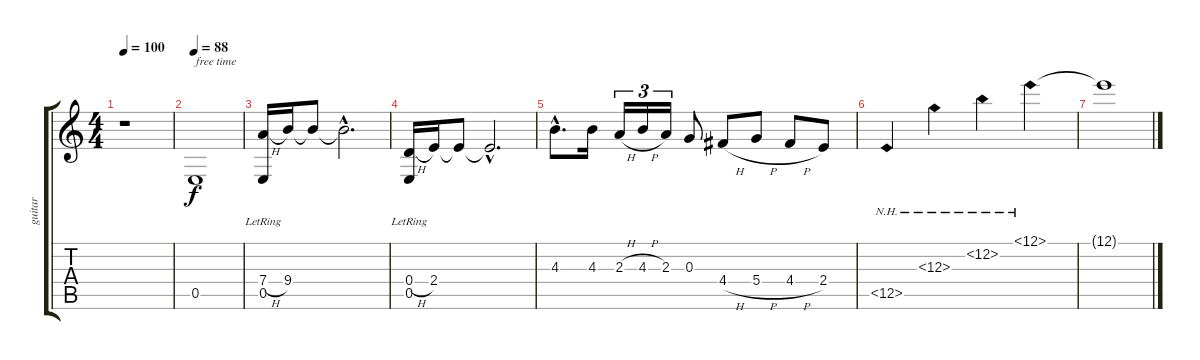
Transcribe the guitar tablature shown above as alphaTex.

\track ("guitar" "guitar") {instrument electricguitarjazz}
\staff {score tabs}
\tuning (E4 B3 G3 D3 E2 B1) {hide}
\ts (4 4)
\tempo 100
\clef g2
\ks c
r.1{dy f volume 5} |
\tempo 88
0.5.1{txt "free time" volume 13} |
(7.4{h} 0.5{lr}).16 9.4.16 9.4{t}.8 9.4{hac t}.2{d} |
(0.4{h} 0.5{lr}).16 2.4.16 2.4{t}.8 2.4{hac t}.2{d} |
4.3{hac}.8{d} 4.3.16 2.3{h}.16{tu (3 2)} 4.3{h}.16{tu (3 2)} 2.3.16{tu (3 2)} 0.3.8 4.4{h}.8 5.4{h}.8 4.4{h}.8 2.4.8 |
12.5{nh}.4 12.3{nh}.4 12.2{nh}.4 12.1{nh}.4 |
12.1{t}.1
